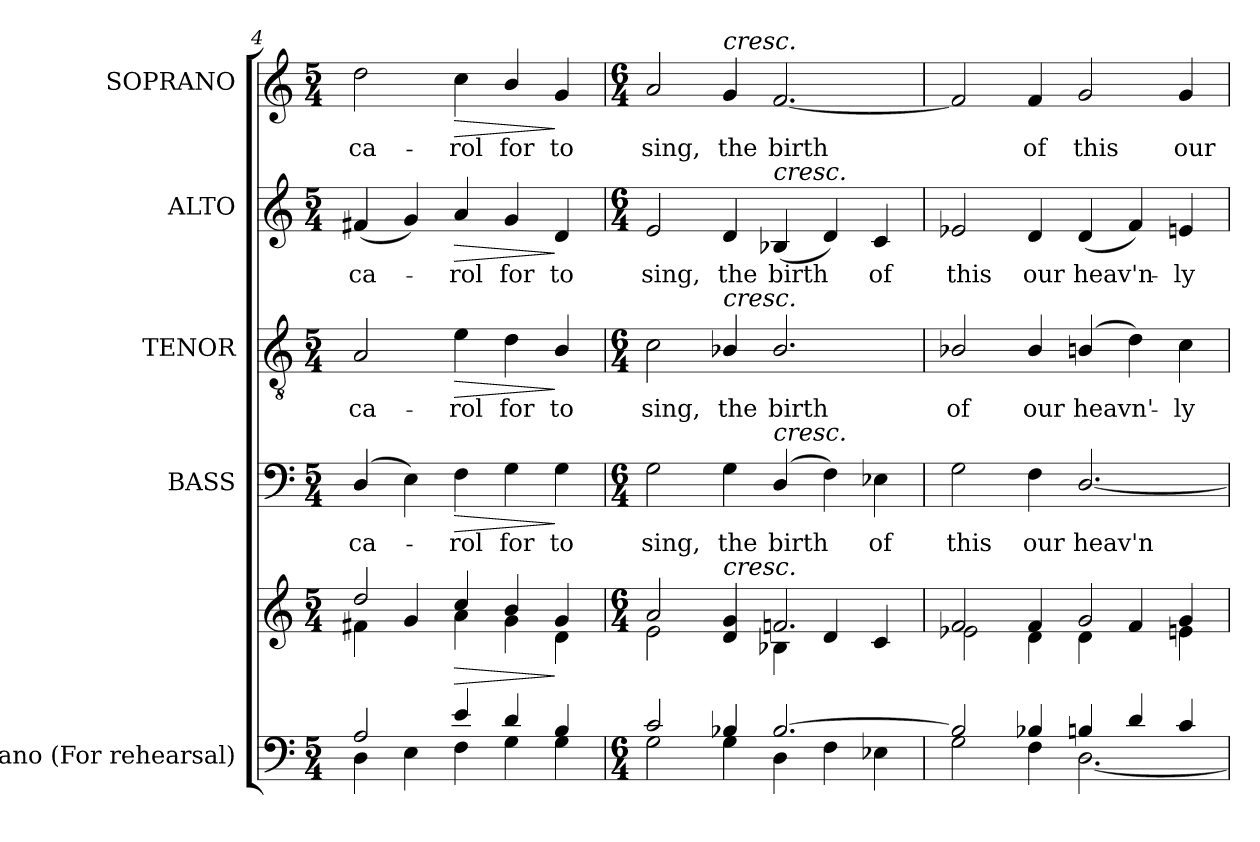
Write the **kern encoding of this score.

**kern	**kern	**dynam	**kern	**text	**dynam	**kern	**text	**dynam	**kern	**text	**dynam	**kern	**text	**dynam
*part5	*part5	*part5	*part4	*part4	*part4	*part3	*part3	*part3	*part2	*part2	*part2	*part1	*part1	*part1
*staff6	*staff5	*staff5/6	*staff4	*staff4	*staff4	*staff3	*staff3	*staff3	*staff2	*staff2	*staff2	*staff1	*staff1	*staff1
*I"Piano (For rehearsal)	*	*	*I"BASS	*	*	*I"TENOR	*	*	*I"ALTO	*	*	*I"SOPRANO	*	*
*	*	*	*I'B.	*	*	*I'T.	*	*	*I'A.	*	*	*I'S.	*	*
*clefF4	*clefG2	*	*clefF4	*	*	*clefGv2	*	*	*clefG2	*	*	*clefG2	*	*
*	*	*	*	*	*	*ITrd7c12	*	*	*	*	*	*	*	*
*k[]	*k[]	*	*k[]	*	*	*k[]	*	*	*k[]	*	*	*k[]	*	*
*C:	*C:	*	*C:	*	*	*C:	*	*	*C:	*	*	*C:	*	*
*M5/4	*M5/4	*	*M5/4	*	*	*M5/4	*	*	*M5/4	*	*	*M5/4	*	*
=4	=4	=4	=4	=4	=4	=4	=4	=4	=4	=4	=4	=4	=4	=4
*^	*^	*	*	*	*	*	*	*	*	*	*	*	*	*
!	!	!	!	!	!	!LO:LY:b:color=#000000	!	!	!	!	!	!	!	!	!	!
!	!	!	!	!	!	!	!	!	!LO:LY:b:color=#000000	!	!	!	!	!	!	!
!	!	!	!	!	!	!	!	!	!	!	!	!LO:LY:b:color=#000000	!	!	!	!
!	!	!	!	!	!	!	!	!	!	!	!	!	!	!	!LO:LY:b:color=#000000	!
2Ai/	4Di\	2ddi/	4f#Xi\	.	(4Di/	ca-	.	2AAi/	ca-	.	(4f#Xi/	ca-	.	2ddi\	ca-	.
.	4Ei\	.	4gi/	.	4Ei\)	.	.	.	.	.	4gi/)	.	.	.	.	.
!	!	!	!	!LO:HP:b	!	!	!	!	!	!	!	!	!	!	!	!
!	!	!	!	!	!	!LO:LY:b:color=#000000	!LO:HP:b	!	!	!	!	!	!	!	!	!
!	!	!	!	!	!	!	!	!	!LO:LY:b:color=#000000	!LO:HP:b	!	!	!	!	!	!
!	!	!	!	!	!	!	!	!	!	!	!	!LO:LY:b:color=#000000	!LO:HP:b	!	!	!
!	!	!	!	!	!	!	!	!	!	!	!	!	!	!	!LO:LY:b:color=#000000	!LO:HP:b
4ei/	4Fi\	4cci/	4ai\	>	4Fi\	-rol	>	4Ei\	-rol	>	4ai/	-rol	>	4cci\	-rol	>
!	!	!	!	!	!	!LO:LY:b:color=#000000	!	!	!	!	!	!	!	!	!	!
!	!	!	!	!	!	!	!	!	!LO:LY:b:color=#000000	!	!	!	!	!	!	!
!	!	!	!	!	!	!	!	!	!	!	!	!LO:LY:b:color=#000000	!	!	!	!
!	!	!	!	!	!	!	!	!	!	!	!	!	!	!	!LO:LY:b:color=#000000	!
4di/	4Gi\	4bi/	4gi\	.	4Gi\	for	.	4Di\	for	.	4gi/	for	.	4bi/	for	.
!	!	!	!	!	!	!LO:LY:b:color=#000000	!	!	!	!	!	!	!	!	!	!
!	!	!	!	!	!	!	!	!	!LO:LY:b:color=#000000	!	!	!	!	!	!	!
!	!	!	!	!	!	!	!	!	!	!	!	!LO:LY:b:color=#000000	!	!	!	!
!	!	!	!	!	!	!	!	!	!	!	!	!	!	!	!LO:LY:b:color=#000000	!
4Bi/	4Gi\	4gi/	4di\	]	4Gi\	to	]	4BBi/	to	]	4di/	to	]	4gi/	to	]
!!LO:LB:g=z
=5	=5	=5	=5	=5	=5	=5	=5	=5	=5	=5	=5	=5	=5	=5	=5	=5
*M6/4	*	*M6/4	*	*	*M6/4	*	*	*M6/4	*	*	*M6/4	*	*	*M6/4	*	*
!	!	!	!	!	!	!LO:LY:b:color=#000000	!	!	!	!	!	!	!	!	!	!
!	!	!	!	!	!	!	!	!	!LO:LY:b:color=#000000	!	!	!	!	!	!	!
!	!	!	!	!	!	!	!	!	!	!	!	!LO:LY:b:color=#000000	!	!	!	!
!	!	!	!	!	!	!	!	!	!	!	!	!	!	!	!LO:LY:b:color=#000000	!
2ci/	2Gi\	2ai/	2ei\	.	2Gi\	sing,	.	2Ci\	sing,	.	2ei/	sing,	.	2ai/	sing,	.
!	!	!	!	!	!	!LO:LY:b:color=#000000	!	!	!	!	!	!	!	!	!	!
!	!	!	!	!	!	!	!	!	!LO:LY:b:color=#000000	!	!	!	!	!	!	!
!	!	!	!	!	!	!	!	!	!	!	!	!LO:LY:b:color=#000000	!	!	!	!
!	!	!	!	!	!	!	!	!	!	!	!	!	!	!LO:TX:a:i:t=cresc.	!	!
!	!	!	!	!	!	!	!	!LO:TX:a:i:t=cresc.	!	!	!	!	!	!	!	!
!	!	!LO:TX:a:i:t=cresc.	!	!	!	!	!	!	!	!	!	!	!	!	!	!
!	!	!	!	!	!	!	!	!	!	!	!	!	!	!	!LO:LY:b:color=#000000	!
4B-Xi/	4Gi\	4di/ 4gi	4ryy	.	4Gi\	the	.	4BB-Xi/	the	.	4di/	the	.	4gi/	the	.
!	!	!	!	!	!	!LO:LY:b:color=#000000	!	!	!	!	!	!	!	!	!	!
!	!	!	!	!	!	!	!	!	!LO:LY:b:color=#000000	!	!	!	!	!	!	!
!	!	!	!	!	!	!	!	!	!	!	!	!LO:LY:b:color=#000000	!	!	!	!
!	!	!	!	!	!	!	!	!	!	!	!LO:TX:a:i:t=cresc.	!	!	!	!	!
!	!	!	!	!	!LO:TX:a:i:t=cresc.	!	!	!	!	!	!	!	!	!	!	!
!	!	!	!	!	!	!	!	!	!	!	!	!	!	!	!LO:LY:b:color=#000000	!
[2.B-i/	4Di\	2.fni/	4B-Xi\	.	(4Di/	birth	.	2.BB-i/	birth	.	(4B-Xi/	birth	.	[2.fi/	birth	.
.	4Fi\	.	4di/	.	4Fi\)	.	.	.	.	.	4di/)	.	.	.	.	.
!	!	!	!	!	!	!LO:LY:b:color=#000000	!	!	!	!	!	!	!	!	!	!
!	!	!	!	!	!	!	!	!	!	!	!	!LO:LY:b:color=#000000	!	!	!	!
.	4E-Xi\	.	4ci/	.	4E-Xi\	of	.	.	.	.	4ci/	of	.	.	.	.
=6	=6	=6	=6	=6	=6	=6	=6	=6	=6	=6	=6	=6	=6	=6	=6	=6
!	!	!	!	!	!	!LO:LY:b:color=#000000	!	!	!	!	!	!	!	!	!	!
!	!	!	!	!	!	!	!	!	!LO:LY:b:color=#000000	!	!	!	!	!	!	!
!	!	!	!	!	!	!	!	!	!	!	!	!LO:LY:b:color=#000000	!	!	!	!
2B-i/]	2Gi\	2fi/	2e-Xi\	.	2Gi\	this	.	2BB-Xi/	of	.	2e-Xi/	this	.	2fi/]	.	.
!	!	!	!	!	!	!LO:LY:b:color=#000000	!	!	!	!	!	!	!	!	!	!
!	!	!	!	!	!	!	!	!	!LO:LY:b:color=#000000	!	!	!	!	!	!	!
!	!	!	!	!	!	!	!	!	!	!	!	!LO:LY:b:color=#000000	!	!	!	!
!	!	!	!	!	!	!	!	!	!	!	!	!	!	!	!LO:LY:b:color=#000000	!
4B-Xi/	4Fi\	4fi/	4di\	.	4Fi\	our	.	4BB-i/	our	.	4di/	our	.	4fi/	of	.
!	!	!	!	!	!	!LO:LY:b:color=#000000	!	!	!	!	!	!	!	!	!	!
!	!	!	!	!	!	!	!	!	!LO:LY:b:color=#000000	!	!	!	!	!	!	!
!	!	!	!	!	!	!	!	!	!	!	!	!LO:LY:b:color=#000000	!	!	!	!
!	!	!	!	!	!	!	!	!	!	!	!	!	!	!	!LO:LY:b:color=#000000	!
4Bni/	[2.Di\	2gi/	4di\	.	[2.Di/	heav'n-	.	(4BBni/	heavn'-	.	(4di/	heav'n-	.	2gi/	this	.
4di/	.	.	4fi/	.	.	.	.	4Di\)	.	.	4fi/)	.	.	.	.	.
!	!	!	!	!	!	!	!	!	!LO:LY:b:color=#000000	!	!	!	!	!	!	!
!	!	!	!	!	!	!	!	!	!	!	!	!LO:LY:b:color=#000000	!	!	!	!
!	!	!	!	!	!	!	!	!	!	!	!	!	!	!	!LO:LY:b:color=#000000	!
4ci/	.	4gi/	4eni\	.	.	.	.	4Ci\	-ly	.	4eni/	-ly	.	4gi/	our	.
*v	*v	*	*	*	*	*	*	*	*	*	*	*	*	*	*	*
*	*v	*v	*	*	*	*	*	*	*	*	*	*	*	*	*
=	=	=	=	=	=	=	=	=	=	=	=	=	=	=
*-	*-	*-	*-	*-	*-	*-	*-	*-	*-	*-	*-	*-	*-	*-
